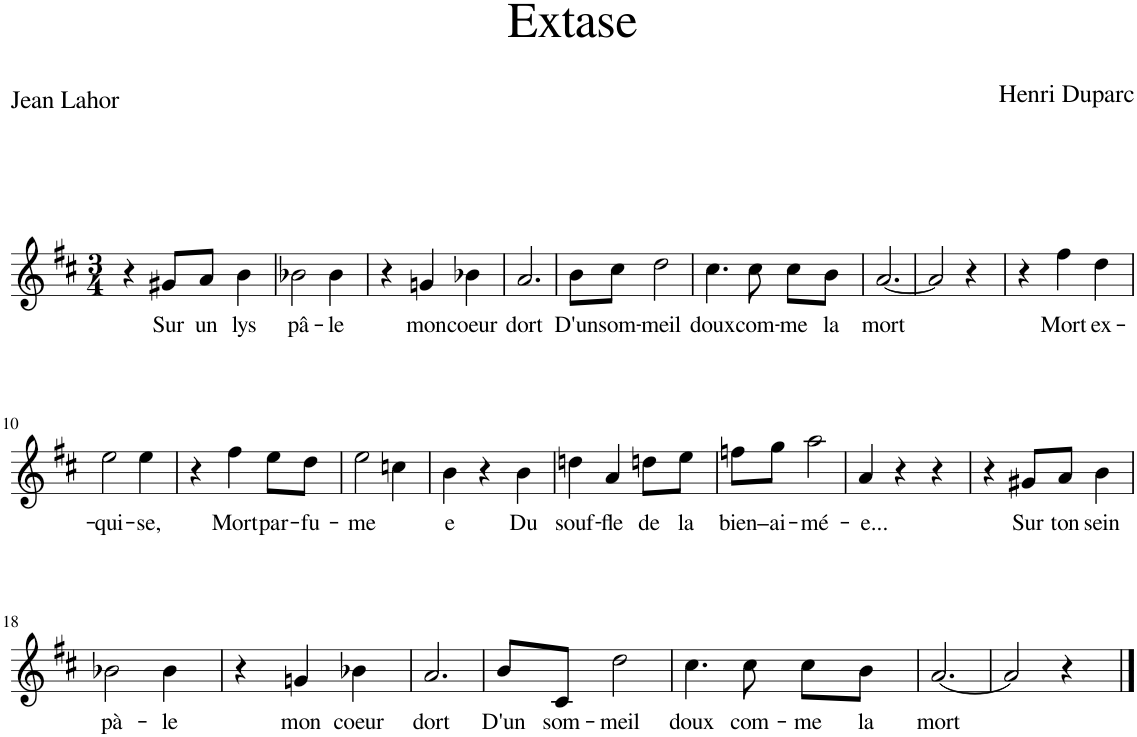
**kern	**text
*part1	*part1
*staff1	*staff1
*I"Piano	*
*I'Pno	*
*clefG2	*
*k[f#c#]	*
*M3/4	*
=1	=1
4r	.
!	!LO:LY:b
8g#X/L	Sur
!	!LO:LY:b
8a/J	un
!	!LO:LY:b
4b\	lys
=2	=2
!	!LO:LY:b
2b-X\	pâ-
!	!LO:LY:b
4b-\	-le
=3	=3
4r	.
!	!LO:LY:b
4gn/	mon
!	!LO:LY:b
4b-X\	coeur
=4	=4
!	!LO:LY:b
2.a/	dort
=5	=5
!	!LO:LY:b
8b\L	D'un
!	!LO:LY:b
8cc#\J	som-
!	!LO:LY:b
2dd\	-meil
=6	=6
!	!LO:LY:b
4.cc#\	doux
!	!LO:LY:b
8cc#\	com-
!	!LO:LY:b
8cc#\L	-me
!	!LO:LY:b
8b\J	la
=7	=7
!	!LO:LY:b
[2.a/	mort
=8	=8
2a/]	.
4r	.
=9	=9
4r	.
!	!LO:LY:b
4ff#\	Mort
!	!LO:LY:b
4dd\	ex-
!!LO:LB:g=z
=10	=10
!	!LO:LY:b
2ee\	-qui-
!	!LO:LY:b
4ee\	-se,
=11	=11
4r	.
!	!LO:LY:b
4ff#\	Mort
!	!LO:LY:b
8ee\L	par-
!	!LO:LY:b
8dd\J	-fu-
=12	=12
!	!LO:LY:b
2ee\	-me
4ccn\	.
=13	=13
!	!LO:LY:b
4b\	-e
4r	.
!	!LO:LY:b
4b\	Du
=14	=14
!	!LO:LY:b
4ddn\	souf-
!	!LO:LY:b
4a/	-fle
!	!LO:LY:b
8ddn\L	de
!	!LO:LY:b
8ee\J	la
=15	=15
!	!LO:LY:b
8ffn\L	bien–
!	!LO:LY:b
8gg\J	ai-
!	!LO:LY:b
2aa\	-mé-
=16	=16
!	!LO:LY:b
4a/	-e...
4r	.
4r	.
=17	=17
4r	.
!	!LO:LY:b
8g#X/L	Sur
!	!LO:LY:b
8a/J	ton
!	!LO:LY:b
4b\	sein
!!LO:LB:g=z
=18	=18
!	!LO:LY:b
2b-X\	pà-
!	!LO:LY:b
4b-\	-le
=19	=19
4r	.
!	!LO:LY:b
4gn/	mon
!	!LO:LY:b
4b-X\	coeur
=20	=20
!	!LO:LY:b
2.a/	dort
=21	=21
!	!LO:LY:b
8b/L	D'un
!	!LO:LY:b
8c#/J	som-
!	!LO:LY:b
2dd\	-meil
=22	=22
!	!LO:LY:b
4.cc#\	doux
!	!LO:LY:b
8cc#\	com-
!	!LO:LY:b
8cc#\L	-me
!	!LO:LY:b
8b\J	la
=23	=23
!	!LO:LY:b
[2.a/	mort
=24	=24
2a/]	.
4r	.
==	==
*-	*-
